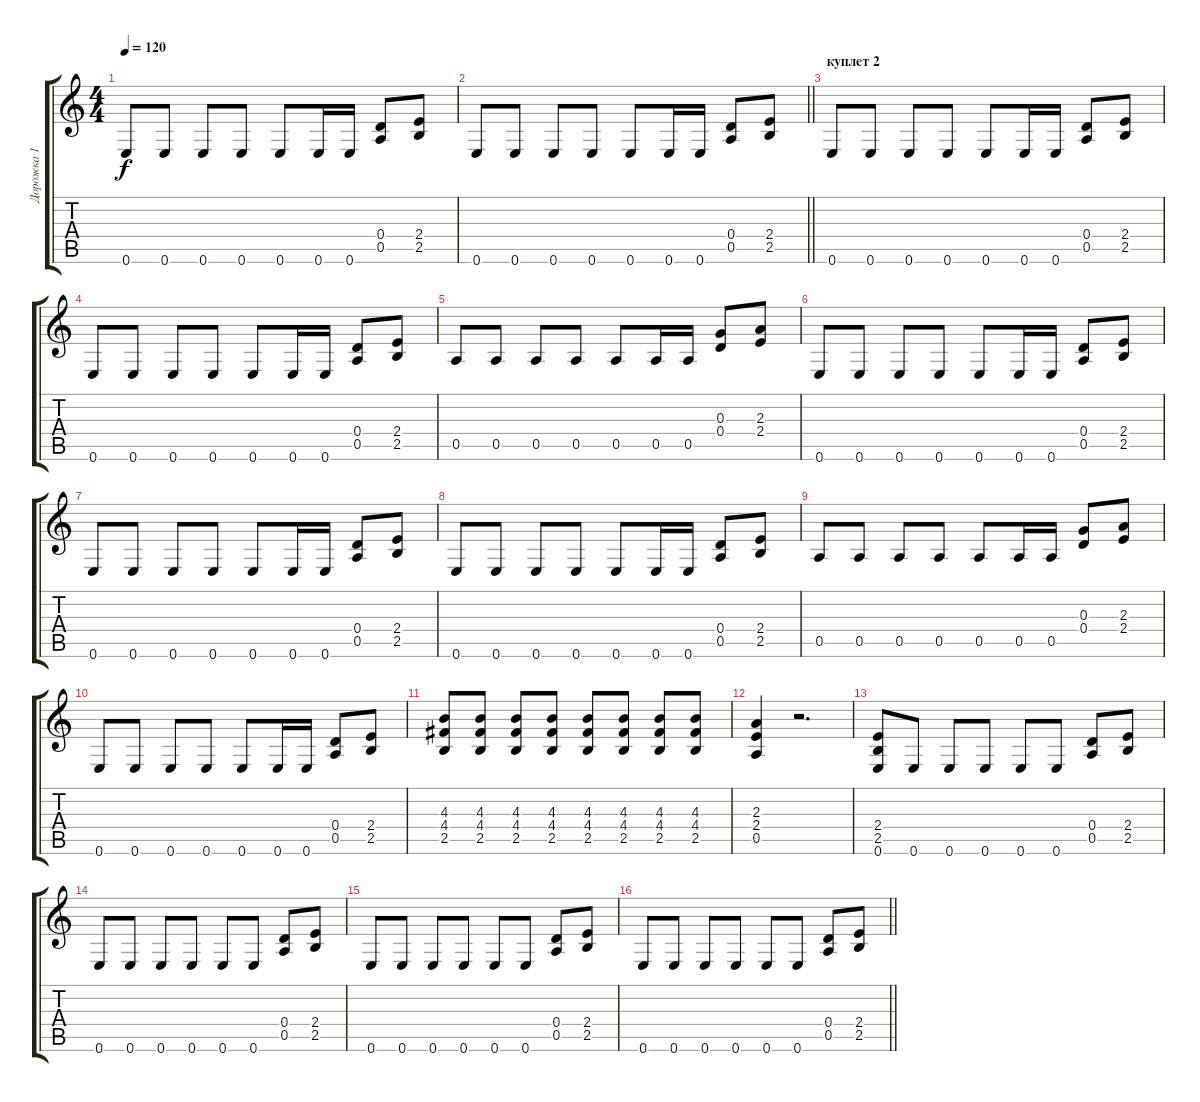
\track ("Дорожка 1" "Дорожка 1") {instrument distortionguitar}
\staff {score tabs}
\tuning (E4 B3 G3 D3 A2 E2) {hide}
\ts (4 4)
\tempo 120
\clef g2
\ks c
0.6.8{dy f} 0.6.8 0.6.8 0.6.8 0.6.8 0.6.16 0.6.16 (0.4 0.5).8 (2.4 2.5).8 |
\barLineRight lightlight
0.6.8 0.6.8 0.6.8 0.6.8 0.6.8 0.6.16 0.6.16 (0.4 0.5).8 (2.4 2.5).8 |
\section ("" "куплет 2")
0.6.8 0.6.8 0.6.8 0.6.8 0.6.8 0.6.16 0.6.16 (0.4 0.5).8 (2.4 2.5).8 |
0.6.8 0.6.8 0.6.8 0.6.8 0.6.8 0.6.16 0.6.16 (0.4 0.5).8 (2.4 2.5).8 |
0.5.8 0.5.8 0.5.8 0.5.8 0.5.8 0.5.16 0.5.16 (0.3 0.4).8 (2.3 2.4).8 |
0.6.8 0.6.8 0.6.8 0.6.8 0.6.8 0.6.16 0.6.16 (0.4 0.5).8 (2.4 2.5).8 |
0.6.8 0.6.8 0.6.8 0.6.8 0.6.8 0.6.16 0.6.16 (0.4 0.5).8 (2.4 2.5).8 |
0.6.8 0.6.8 0.6.8 0.6.8 0.6.8 0.6.16 0.6.16 (0.4 0.5).8 (2.4 2.5).8 |
0.5.8 0.5.8 0.5.8 0.5.8 0.5.8 0.5.16 0.5.16 (0.3 0.4).8 (2.3 2.4).8 |
0.6.8 0.6.8 0.6.8 0.6.8 0.6.8 0.6.16 0.6.16 (0.4 0.5).8 (2.4 2.5).8 |
(4.3 4.4 2.5).8 (4.3 4.4 2.5).8 (4.3 4.4 2.5).8 (4.3 4.4 2.5).8 (4.3 4.4 2.5).8 (4.3 4.4 2.5).8 (4.3 4.4 2.5).8 (4.3 4.4 2.5).8 |
(2.3 2.4 0.5).4 r.2{d} |
(2.4 2.5 0.6).8 0.6.8 0.6.8 0.6.8 0.6.8 0.6.8 (0.4 0.5).8 (2.4 2.5).8 |
0.6.8 0.6.8 0.6.8 0.6.8 0.6.8 0.6.8 (0.4 0.5).8 (2.4 2.5).8 |
0.6.8 0.6.8 0.6.8 0.6.8 0.6.8 0.6.8 (0.4 0.5).8 (2.4 2.5).8 |
\barLineRight lightlight
0.6.8 0.6.8 0.6.8 0.6.8 0.6.8 0.6.8 (0.4 0.5).8 (2.4 2.5).8
